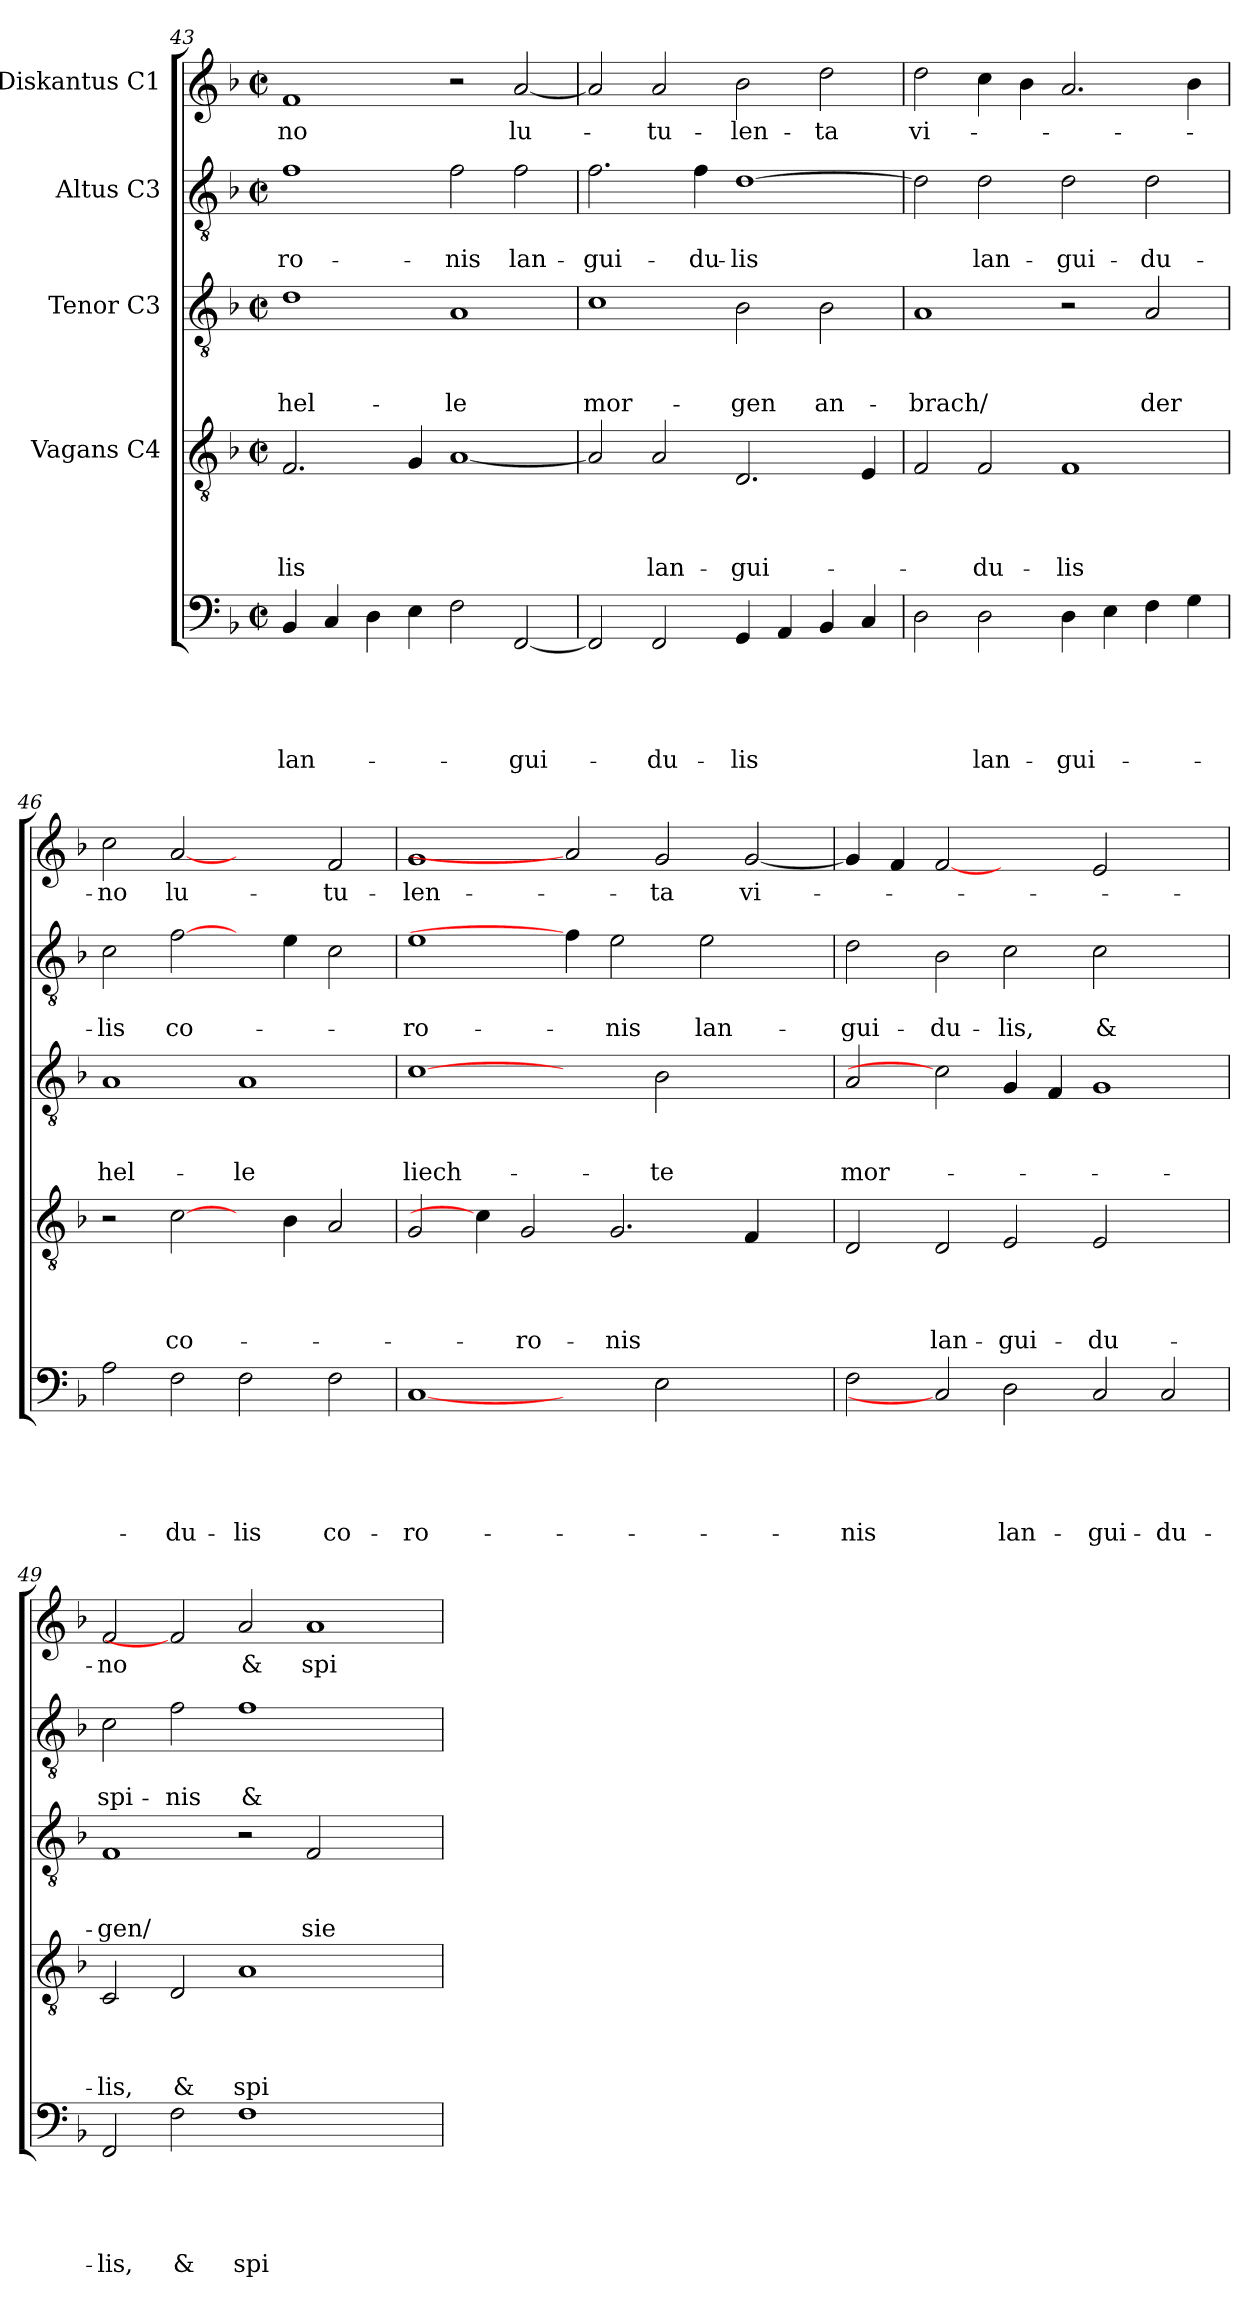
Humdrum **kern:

**kern	**text	**text	**text	**text	**text	**kern	**text	**text	**text	**text	**kern	**text	**text	**text	**kern	**text	**text	**kern	**text
*part5	*part5	*part5	*part5	*part5	*part5	*part4	*part4	*part4	*part4	*part4	*part3	*part3	*part3	*part3	*part2	*part2	*part2	*part1	*part1
*staff5	*staff5	*staff5	*staff5	*staff5	*staff5	*staff4	*staff4	*staff4	*staff4	*staff4	*staff3	*staff3	*staff3	*staff3	*staff2	*staff2	*staff2	*staff1	*staff1
*	*	*	*	*	*	*I"Vagans C4	*	*	*	*	*I"Tenor C3	*	*	*	*I"Altus C3	*	*	*I"Diskantus C1	*
!!LO:LB:g=z
*clefF4	*	*	*	*	*	*clefGv2	*	*	*	*	*clefGv2	*	*	*	*clefGv2	*	*	*clefG2	*
*k[b-]	*	*	*	*	*	*k[b-]	*	*	*	*	*k[b-]	*	*	*	*k[b-]	*	*	*k[b-]	*
*F:	*	*	*	*	*	*F:	*	*	*	*	*F:	*	*	*	*F:	*	*	*F:	*
*M2/2	*	*	*	*	*	*M2/2	*	*	*	*	*M2/2	*	*	*	*M2/2	*	*	*M2/2	*
*met(c|)	*	*	*	*	*	*met(c|)	*	*	*	*	*met(c|)	*	*	*	*met(c|)	*	*	*met(c|)	*
=43	=43	=43	=43	=43	=43	=43	=43	=43	=43	=43	=43	=43	=43	=43	=43	=43	=43	=43	=43
4BB-/	.	.	.	.	lan-	2.F/	.	.	.	-lis	1d	.	.	hel-	1f	.	-ro-	1f	-no
4C/	.	.	.	.	.	.	.	.	.	.	.	.	.	.	.	.	.	.	.
4D\	.	.	.	.	.	.	.	.	.	.	.	.	.	.	.	.	.	.	.
4E\	.	.	.	.	.	4G/	.	.	.	.	.	.	.	.	.	.	.	.	.
2F\	.	.	.	.	.	[1A	.	.	.	.	1A	.	.	-le	2f\	.	-nis	2r	.
[2FF/	.	.	.	.	-gui-	.	.	.	.	.	.	.	.	.	2f\	.	lan-	[2a/	lu-
=44	=44	=44	=44	=44	=44	=44	=44	=44	=44	=44	=44	=44	=44	=44	=44	=44	=44	=44	=44
2FF/]	.	.	.	.	.	2A/]	.	.	.	.	1c	.	.	mor-	2.f\	.	-gui-	2a/]	.
2FF/	.	.	.	.	-du-	2A/	.	.	.	lan-	.	.	.	.	.	.	.	2a/	-tu-
.	.	.	.	.	.	.	.	.	.	.	.	.	.	.	4f\	.	-du-	.	.
4GG/	.	.	.	.	-lis	2.D/	.	.	.	-gui-	2B-\	.	.	-gen	[1d	.	-lis	2b-\	-len-
4AA/	.	.	.	.	.	.	.	.	.	.	.	.	.	.	.	.	.	.	.
4BB-/	.	.	.	.	.	.	.	.	.	.	2B-\	.	.	an-	.	.	.	2dd\	-ta
4C/	.	.	.	.	.	4E/	.	.	.	.	.	.	.	.	.	.	.	.	.
=45	=45	=45	=45	=45	=45	=45	=45	=45	=45	=45	=45	=45	=45	=45	=45	=45	=45	=45	=45
2D\	.	.	.	.	.	2F/	.	.	.	.	1A	.	.	-brach/	2d\]	.	.	2dd\	vi-
2D\	.	.	.	.	lan-	2F/	.	.	.	-du-	.	.	.	.	2d\	.	lan-	4cc\	.
.	.	.	.	.	.	.	.	.	.	.	.	.	.	.	.	.	.	4b-\	.
4D\	.	.	.	.	-gui-	1F	.	.	.	-lis	2r	.	.	.	2d\	.	-gui-	2.a/	.
4E\	.	.	.	.	.	.	.	.	.	.	.	.	.	.	.	.	.	.	.
4F\	.	.	.	.	.	.	.	.	.	.	2A/	.	.	der	2d\	.	-du-	.	.
4G\	.	.	.	.	.	.	.	.	.	.	.	.	.	.	.	.	.	4b-\	.
=46	=46	=46	=46	=46	=46	=46	=46	=46	=46	=46	=46	=46	=46	=46	=46	=46	=46	=46	=46
2A\	.	.	.	.	.	2r	.	.	.	.	1A	.	.	hel-	2c\	.	-lis	2cc\	-no
2F\	.	.	.	.	-du-	[2c\	.	.	.	co-	.	.	.	.	[2f\	.	co-	[2a	lu-
2F\	.	.	.	.	-lis	4ryy	.	.	.	.	1A	.	.	-le	4ryy	.	.	2ryy	.
.	.	.	.	.	.	4B-\	.	.	.	.	.	.	.	.	4e\	.	.	.	.
2F\	.	.	.	.	co-	2A/	.	.	.	.	.	.	.	.	2c\	.	.	2f/	-tu-
=47	=47	=47	=47	=47	=47	=47	=47	=47	=47	=47	=47	=47	=47	=47	=47	=47	=47	=47	=47
[1C	.	.	.	.	-ro-	2G/	.	.	.	.	[1c	.	.	liech-	1e	.	-ro-	1g	-len-
.	.	.	.	.	.	4c\]	.	.	.	.	.	.	.	.	.	.	.	.	.
.	.	.	.	.	.	2G/	.	.	.	-ro-	.	.	.	.	.	.	.	.	.
2ryy	.	.	.	.	.	.	.	.	.	.	2ryy	.	.	.	4f\]	.	.	2a]	.
.	.	.	.	.	.	2.G/	.	.	.	-nis	.	.	.	.	2e\	.	-nis	.	.
2E\	.	.	.	.	.	.	.	.	.	.	2B-\	.	.	-te	.	.	.	2g/	-ta
.	.	.	.	.	.	.	.	.	.	.	.	.	.	.	2e\	.	lan-	.	.
2ryy	.	.	.	.	.	4F/	.	.	.	.	2ryy	.	.	.	.	.	.	[2g/	vi-
.	.	.	.	.	.	4ryy	.	.	.	.	.	.	.	.	4ryy	.	.	.	.
=48	=48	=48	=48	=48	=48	=48	=48	=48	=48	=48	=48	=48	=48	=48	=48	=48	=48	=48	=48
2F\	.	.	.	.	-nis	2D/	.	.	.	.	2A/	.	.	mor-	2d\	.	-gui-	4g/]	.
.	.	.	.	.	.	.	.	.	.	.	.	.	.	.	.	.	.	4f/	.
2C]	.	.	.	.	.	2D/	.	.	.	lan-	2c]	.	.	.	2B-\	.	-du-	[2f	.
2D\	.	.	.	.	lan-	2E/	.	.	.	-gui-	4G/	.	.	.	2c\	.	-lis,	2ryy	.
.	.	.	.	.	.	.	.	.	.	.	4F/	.	.	.	.	.	.	.	.
2C/	.	.	.	.	-gui-	2E/	.	.	.	-du-	1G	.	.	.	2c\	.	&	2e/	.
2C/	.	.	.	.	-du-	2ryy	.	.	.	.	.	.	.	.	2ryy	.	.	2ryy	.
!!LO:PB:g=z
=49	=49	=49	=49	=49	=49	=49	=49	=49	=49	=49	=49	=49	=49	=49	=49	=49	=49	=49	=49
2FF/	.	.	.	.	-lis,	2C/	.	.	.	-lis,	1F	.	.	-gen/	2c\	.	spi-	2f/	-no
2F\	.	.	.	.	&	2D/	.	.	.	&	.	.	.	.	2f\	.	-nis	2f]	.
1F	.	.	.	.	spi-	1A	.	.	.	spi-	2r	.	.	.	1f	.	&	2a/	&
.	.	.	.	.	.	.	.	.	.	.	2F/	.	.	sie	.	.	.	1a	spi-
2ryy	.	.	.	.	.	2ryy	.	.	.	.	2ryy	.	.	.	2ryy	.	.	.	.
=	=	=	=	=	=	=	=	=	=	=	=	=	=	=	=	=	=	=	=
*-	*-	*-	*-	*-	*-	*-	*-	*-	*-	*-	*-	*-	*-	*-	*-	*-	*-	*-	*-
